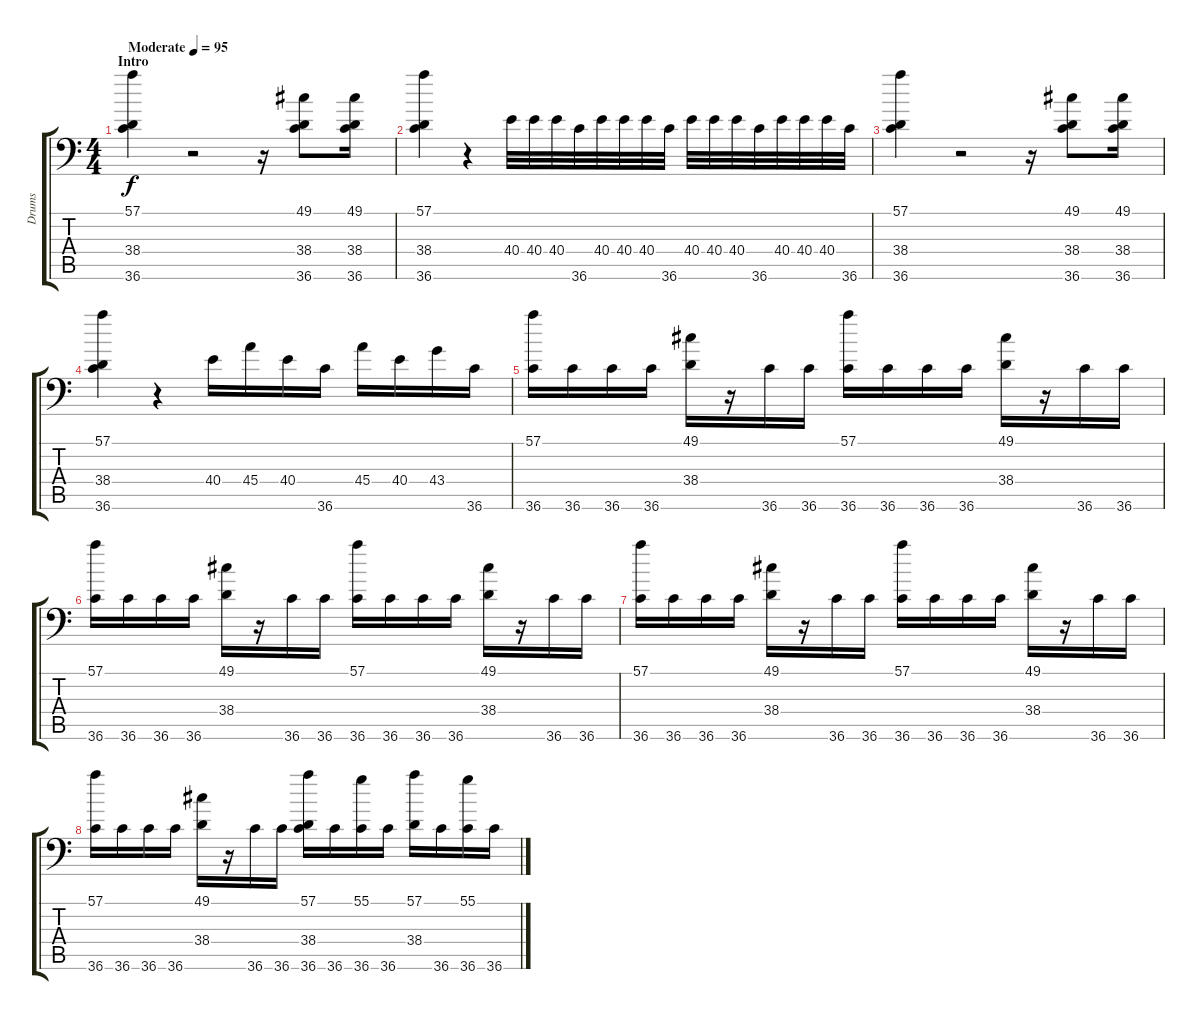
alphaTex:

\track ("Drums" "Drums") {instrument acousticgrandpiano}
\staff {score tabs}
\tuning (C-1 C-1 C-1 C-1 C-1 C-1) {hide}
\ts (4 4)
\section ("" "Intro")
\tempo (95 "Moderate")
\clef f4
\ks c
(57.1 38.4 36.6).4{dy f instrument acousticgrandpiano} r.2 r.16 (49.1 38.4 36.6).8 (49.1 38.4 36.6).16 |
(57.1 38.4 36.6).4 r.4 40.4.32 40.4.32 40.4.32 36.6.32 40.4.32 40.4.32 40.4.32 36.6.32 40.4.32 40.4.32 40.4.32 36.6.32 40.4.32 40.4.32 40.4.32 36.6.32 |
(57.1 38.4 36.6).4 r.2 r.16 (49.1 38.4 36.6).8 (49.1 38.4 36.6).16 |
(57.1 38.4 36.6).4 r.4 40.4.16 45.4.16 40.4.16 36.6.16 45.4.16 40.4.16 43.4.16 36.6.16 |
(57.1 36.6).16 36.6.16 36.6.16 36.6.16 (49.1 38.4).16 r.16 36.6.16 36.6.16 (57.1 36.6).16 36.6.16 36.6.16 36.6.16 (49.1 38.4).16 r.16 36.6.16 36.6.16 |
(57.1 36.6).16 36.6.16 36.6.16 36.6.16 (49.1 38.4).16 r.16 36.6.16 36.6.16 (57.1 36.6).16 36.6.16 36.6.16 36.6.16 (49.1 38.4).16 r.16 36.6.16 36.6.16 |
(57.1 36.6).16 36.6.16 36.6.16 36.6.16 (49.1 38.4).16 r.16 36.6.16 36.6.16 (57.1 36.6).16 36.6.16 36.6.16 36.6.16 (49.1 38.4).16 r.16 36.6.16 36.6.16 |
(57.1 36.6).16 36.6.16 36.6.16 36.6.16 (49.1 38.4).16 r.16 36.6.16 36.6.16 (57.1 38.4 36.6).16 36.6.16 (55.1 36.6).16 36.6.16 (57.1 38.4).16 36.6.16 (55.1 36.6).16 36.6.16
